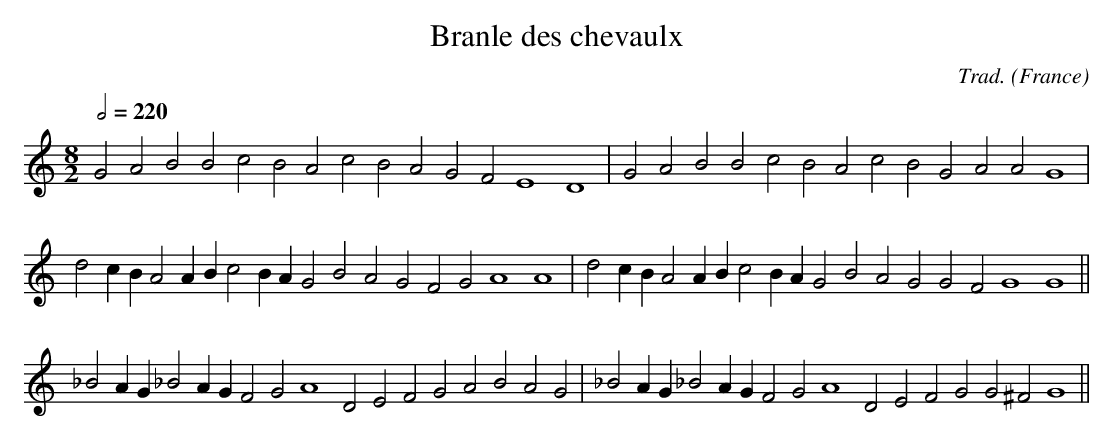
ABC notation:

X:1
T:Branle des chevaulx
C:Trad.
O:France
M:8/2
L:1/2
Q:1/2=220
K:C
GABBcBAcBAGF E2D2 | GABBcBAcBGAA G2 |
dc/B/AA/B/cB/A/GBAGFG A2A2 | dc/B/AA/B/cB/A/GBAGGF G2G2 ||
_BA/G/ _BA/G/ FG A2 DEFGABAG | _BA/G/ _BA/G/ FG A2 DEFGG^F G2 ||
